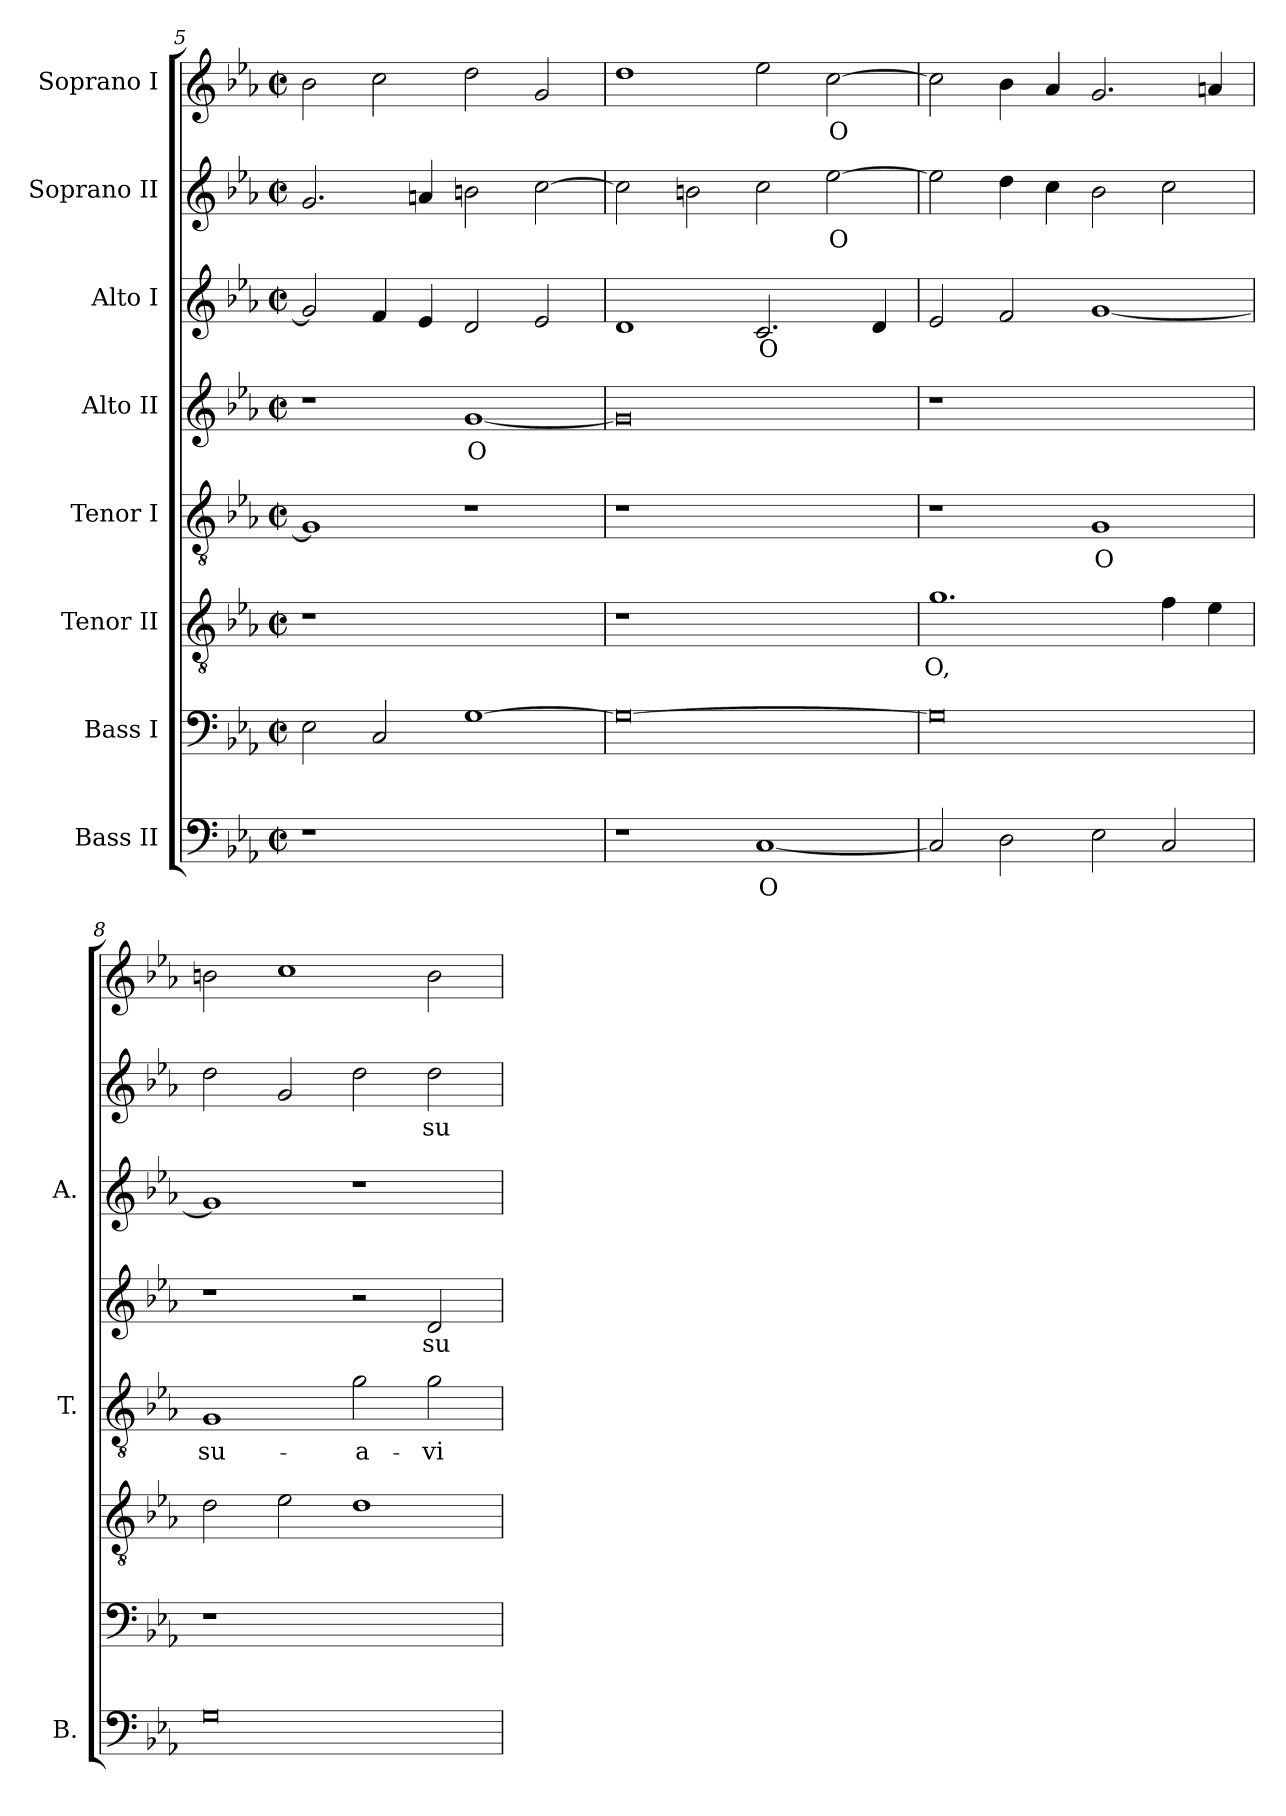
**kern	**text	**kern	**text	**kern	**text	**kern	**text	**kern	**text	**kern	**text	**kern	**text	**kern	**text
*part8	*part8	*part7	*part7	*part6	*part6	*part5	*part5	*part4	*part4	*part3	*part3	*part2	*part2	*part1	*part1
*staff8	*staff8	*staff7	*staff7	*staff6	*staff6	*staff5	*staff5	*staff4	*staff4	*staff3	*staff3	*staff2	*staff2	*staff1	*staff1
*I"Bass II	*	*I"Bass I	*	*I"Tenor II	*	*I"Tenor I	*	*I"Alto II	*	*I"Alto I	*	*I"Soprano II	*	*I"Soprano I	*
*I'B.	*	*	*	*	*	*I'T.	*	*	*	*I'A.	*	*	*	*	*
!!LO:PB:g=z
*clefF4	*	*clefF4	*	*clefGv2	*	*clefGv2	*	*clefG2	*	*clefG2	*	*clefG2	*	*clefG2	*
*	*	*	*	*ITrd7c12	*	*ITrd7c12	*	*ITrd7c12	*	*ITrd7c12	*	*	*	*	*
*k[b-e-a-]	*	*k[b-e-a-]	*	*k[b-e-a-]	*	*k[b-e-a-]	*	*k[b-e-a-]	*	*k[b-e-a-]	*	*k[b-e-a-]	*	*k[b-e-a-]	*
*E-:	*	*E-:	*	*E-:	*	*E-:	*	*E-:	*	*E-:	*	*E-:	*	*E-:	*
*M2/2	*	*M2/2	*	*M2/2	*	*M2/2	*	*M2/2	*	*M2/2	*	*M2/2	*	*M2/2	*
*met(c|)	*	*met(c|)	*	*met(c|)	*	*met(c|)	*	*met(c|)	*	*met(c|)	*	*met(c|)	*	*met(c|)	*
=5	=5	=5	=5	=5	=5	=5	=5	=5	=5	=5	=5	=5	=5	=5	=5
!LO:N:vis=1	!	!	!	!LO:N:vis=1	!	!	!	!	!	!	!	!	!	!	!
1r	.	2E-\	.	1r	.	1GG]	.	1r	.	2G/]	.	2.g/	.	2b-\	.
.	.	2C/	.	.	.	.	.	.	.	4F/	.	.	.	2cc\	.
.	.	.	.	.	.	.	.	.	.	4E-/	.	4an/	.	.	.
!	!	!	!	!	!	!	!	!	!LO:LY:b	!	!	!	!	!	!
1ryy	.	[>1G	.	1ryy	.	1r	.	[<1G	O	2D/	.	2bn\	.	2dd\	.
.	.	.	.	.	.	.	.	.	.	2E-/	.	[>2cc\	.	2g/	.
=6	=6	=6	=6	=6	=6	=6	=6	=6	=6	=6	=6	=6	=6	=6	=6
!	!	!	!	!LO:N:vis=1	!	!LO:N:vis=1	!	!	!	!	!	!	!	!	!
1r	.	0G_	.	1r	.	1r	.	0G]	.	1D	.	2cc\]	.	1dd	.
.	.	.	.	.	.	.	.	.	.	.	.	2bn\	.	.	.
!	!LO:LY:b	!	!	!	!	!	!	!	!	!	!LO:LY:b	!	!	!	!
[<1C	O	.	.	1ryy	.	1ryy	.	.	.	2.C/	O	2cc\	.	2ee-\	.
!	!	!	!	!	!	!	!	!	!	!	!	!	!LO:LY:b	!	!LO:LY:b
.	.	.	.	.	.	.	.	.	.	.	.	[>2ee-\	O	[>2cc\	O
.	.	.	.	.	.	.	.	.	.	4D/	.	.	.	.	.
=7	=7	=7	=7	=7	=7	=7	=7	=7	=7	=7	=7	=7	=7	=7	=7
!	!	!	!	!	!LO:LY:b	!	!	!LO:N:vis=1	!	!	!	!	!	!	!
2C/]	.	0G]	.	1.G	O,	1r	.	1r	.	2E-/	.	2ee-\]	.	2cc\]	.
2D\	.	.	.	.	.	.	.	.	.	2F/	.	4dd\	.	4b-\	.
.	.	.	.	.	.	.	.	.	.	.	.	4cc\	.	4a-/	.
!	!	!	!	!	!	!	!LO:LY:b	!	!	!	!	!	!	!	!
2E-\	.	.	.	.	.	1GG	O	1ryy	.	[<1G	.	2b-\	.	2.g/	.
2C/	.	.	.	4F\	.	.	.	.	.	.	.	2cc\	.	.	.
.	.	.	.	4E-\	.	.	.	.	.	.	.	.	.	4an/	.
=8	=8	=8	=8	=8	=8	=8	=8	=8	=8	=8	=8	=8	=8	=8	=8
!	!	!LO:N:vis=1	!	!	!	!	!LO:LY:b	!	!	!	!	!	!	!	!
0G	.	1r	.	2D\	.	1GG	su-	1r	.	1G]	.	2dd\	.	2bn\	.
.	.	.	.	2E-\	.	.	.	.	.	.	.	2g/	.	1cc	.
!	!	!	!	!	!	!	!LO:LY:b	!	!	!	!	!	!	!	!
.	.	1ryy	.	1D	.	2G\	-a-	2r	.	1r	.	2dd\	.	.	.
!	!	!	!	!	!	!	!LO:LY:b	!	!LO:LY:b	!	!	!	!LO:LY:b	!	!
.	.	.	.	.	.	2G\	-vi-	2D/	su-	.	.	2dd\	su-	2b\	.
=	=	=	=	=	=	=	=	=	=	=	=	=	=	=	=
*-	*-	*-	*-	*-	*-	*-	*-	*-	*-	*-	*-	*-	*-	*-	*-
